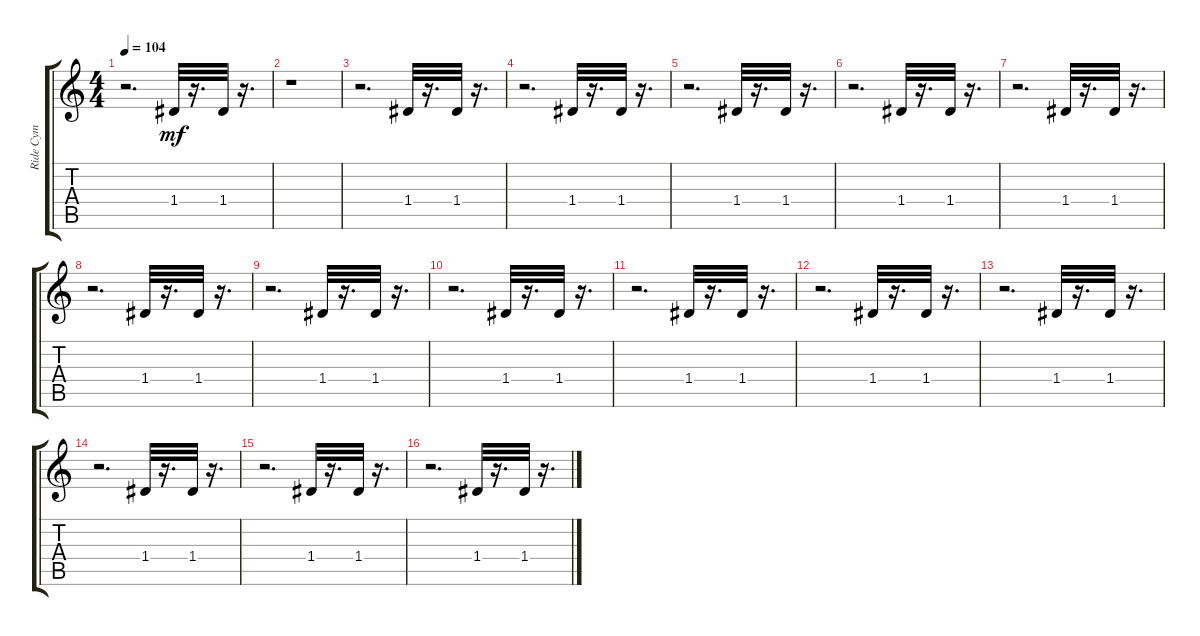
\track ("  Ride Cymbal1" "  Ride Cym") {instrument acousticguitarsteel}
\staff {score tabs}
\tuning (E4 B3 G3 D3 A2 E2) {hide}
\ts (4 4)
\tempo 104
\clef g2
\ks c
r.2{d dy mf} 1.4.32 r.16{d} 1.4.32 r.16{d} |
r.1 |
r.2{d} 1.4.32 r.16{d} 1.4.32 r.16{d} |
r.2{d} 1.4.32 r.16{d} 1.4.32 r.16{d} |
r.2{d} 1.4.32 r.16{d} 1.4.32 r.16{d} |
r.2{d} 1.4.32 r.16{d} 1.4.32 r.16{d} |
r.2{d} 1.4.32 r.16{d} 1.4.32 r.16{d} |
r.2{d} 1.4.32 r.16{d} 1.4.32 r.16{d} |
r.2{d} 1.4.32 r.16{d} 1.4.32 r.16{d} |
r.2{d} 1.4.32 r.16{d} 1.4.32 r.16{d} |
r.2{d} 1.4.32 r.16{d} 1.4.32 r.16{d} |
r.2{d} 1.4.32 r.16{d} 1.4.32 r.16{d} |
r.2{d} 1.4.32 r.16{d} 1.4.32 r.16{d} |
r.2{d} 1.4.32 r.16{d} 1.4.32 r.16{d} |
r.2{d} 1.4.32 r.16{d} 1.4.32 r.16{d} |
r.2{d} 1.4.32 r.16{d} 1.4.32 r.16{d}
